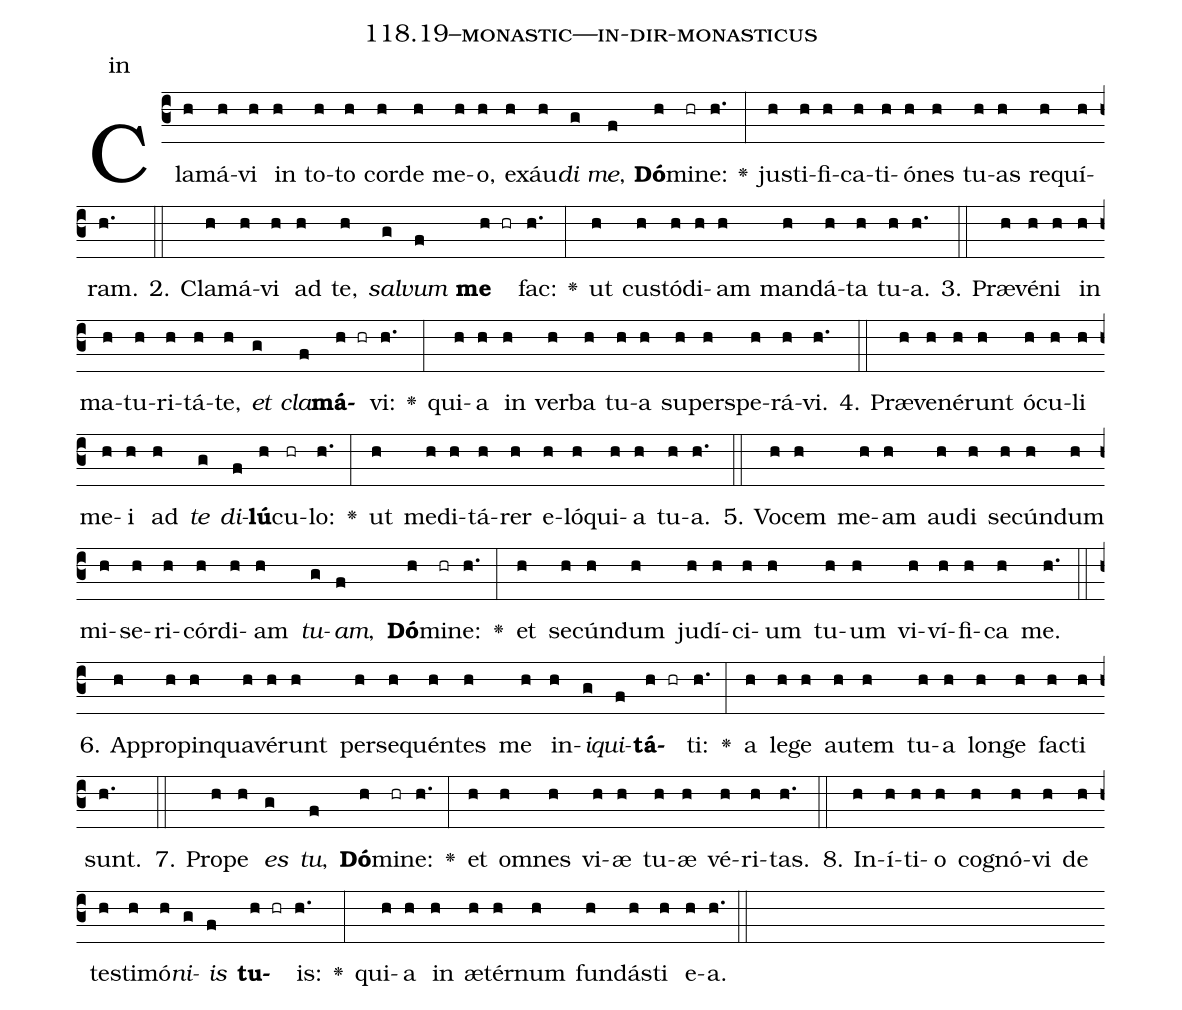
name: 118.19--monastic---in-dir-monasticus;
annotation: in;
%%
(c3)Cla(h)má(h)vi(h) in(h) to(h)to(h) cor(h)de(h) me(h)o,(h) ex(h)áu(h)<i>di</i>(g) <i>me</i>,(f) <b>Dó</b>(h)mi(hr)ne:(h.) <v>\greheightstar</v>(:) jus(h)ti(h)fi(h)ca(h)ti(h)ó(h)nes(h) tu(h)as(h) re(h)quí(h)ram.(h.) (::)
2. Cla(h)má(h)vi(h) ad(h) te,(h) <i>sal</i>(g)<i>vum</i>(f) <b>me</b>(h hr) fac:(h.) <v>\greheightstar</v>(:) ut(h) cus(h)tó(h)di(h)am(h) man(h)dá(h)ta(h) tu(h)a.(h.) (::)
3. Præ(h)vé(h)ni(h) in(h) ma(h)tu(h)ri(h)tá(h)te,(h) <i>et</i>(g) <i>cla</i>(f)<b>má</b>(h hr)vi:(h.) <v>\greheightstar</v>(:) qui(h)a(h) in(h) ver(h)ba(h) tu(h)a(h) su(h)per(h)spe(h)rá(h)vi.(h.) (::)
4. Præ(h)ve(h)né(h)runt(h) ó(h)cu(h)li(h) me(h)i(h) ad(h) <i>te</i>(g) <i>di</i>(f)<b>lú</b>(h)cu(hr)lo:(h.) <v>\greheightstar</v>(:) ut(h) me(h)di(h)tá(h)rer(h) e(h)ló(h)qui(h)a(h) tu(h)a.(h.) (::)
5. Vo(h)cem(h) me(h)am(h) au(h)di(h) se(h)cún(h)dum(h) mi(h)se(h)ri(h)cór(h)di(h)am(h) <i>tu</i>(g)<i>am</i>,(f) <b>Dó</b>(h)mi(hr)ne:(h.) <v>\greheightstar</v>(:) et(h) se(h)cún(h)dum(h) ju(h)dí(h)ci(h)um(h) tu(h)um(h) vi(h)ví(h)fi(h)ca(h) me.(h.) (::)
6. Ap(h)pro(h)pin(h)qua(h)vé(h)runt(h) per(h)se(h)quén(h)tes(h) me(h) in(h)<i>i</i>(g)<i>qui</i>(f)<b>tá</b>(h hr)ti:(h.) <v>\greheightstar</v>(:) a(h) le(h)ge(h) au(h)tem(h) tu(h)a(h) lon(h)ge(h) fac(h)ti(h) sunt.(h.) (::)
7. Pro(h)pe(h) <i>es</i>(g) <i>tu</i>,(f) <b>Dó</b>(h)mi(hr)ne:(h.) <v>\greheightstar</v>(:) et(h) om(h)nes(h) vi(h)æ(h) tu(h)æ(h) vé(h)ri(h)tas.(h.) (::)
8. In(h)í(h)ti(h)o(h) co(h)gnó(h)vi(h) de(h) tes(h)ti(h)mó(h)<i>ni</i>(g)<i>is</i>(f) <b>tu</b>(h hr)is:(h.) <v>\greheightstar</v>(:) qui(h)a(h) in(h) æ(h)tér(h)num(h) fun(h)dás(h)ti(h) e(h)a.(h.) (::)
